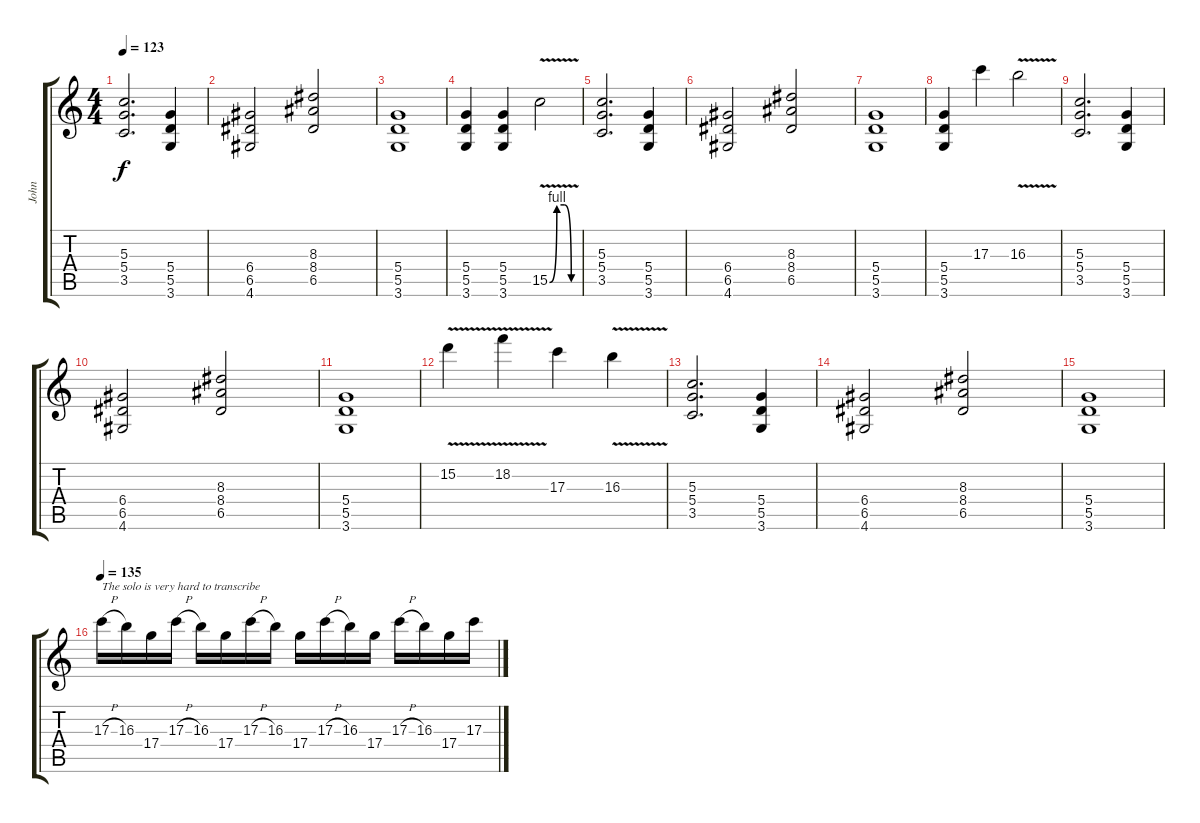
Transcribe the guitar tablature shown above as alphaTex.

\track ("John" "John") {instrument electricguitarmuted}
\staff {score tabs}
\tuning (E4 B3 G3 D3 A2 E2) {hide}
\ts (4 4)
\tempo 123
\clef g2
\ks c
(5.3 5.4 3.5).2{d dy f} (5.4 5.5 3.6).4 |
(6.4 6.5 4.6).2 (8.3 8.4 6.5).2 |
(5.4 5.5 3.6).1 |
(5.4 5.5 3.6).4 (5.4 5.5 3.6).4 15.5{be (custom 0 0 15 4 30 4 45 0 60 0) v}.2 |
(5.3 5.4 3.5).2{d} (5.4 5.5 3.6).4 |
(6.4 6.5 4.6).2 (8.3 8.4 6.5).2 |
(5.4 5.5 3.6).1 |
(5.4 5.5 3.6).4 17.3.4 16.3{v}.2 |
(5.3 5.4 3.5).2{d volume 13 instrument distortionguitar} (5.4 5.5 3.6).4 |
(6.4 6.5 4.6).2 (8.3 8.4 6.5).2 |
(5.4 5.5 3.6).1 |
15.2{v}.4 18.2{v}.4 17.3.4 16.3{v}.4 |
(5.3 5.4 3.5).2{d} (5.4 5.5 3.6).4 |
(6.4 6.5 4.6).2 (8.3 8.4 6.5).2 |
(5.4 5.5 3.6).1 |
\tempo 135
17.3{h}.16{txt "The solo is very hard to transcribe" volume 13 instrument distortionguitar} 16.3.16 17.4.16 17.3{h}.16 16.3.16 17.4.16 17.3{h}.16 16.3.16 17.4.16 17.3{h}.16 16.3.16 17.4.16 17.3{h}.16 16.3.16 17.4.16 17.3.16
